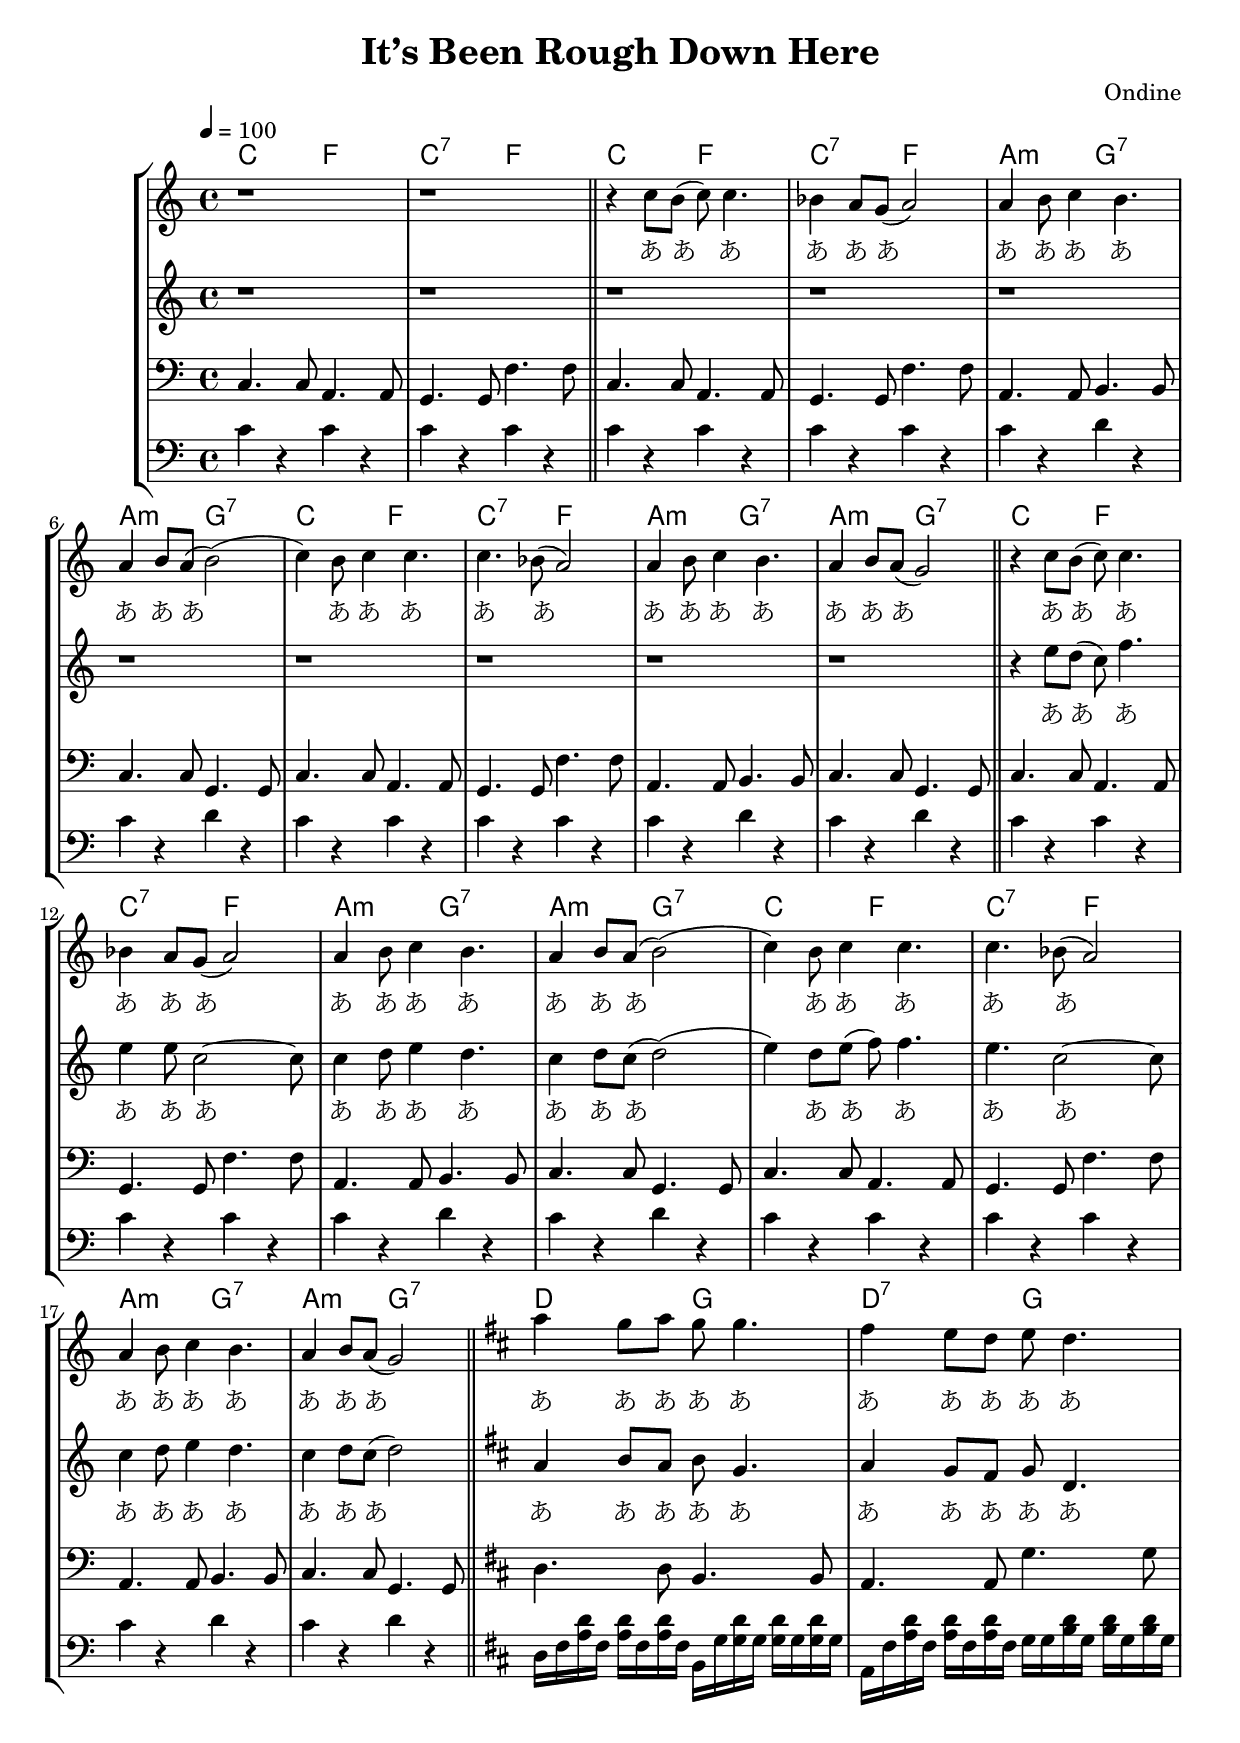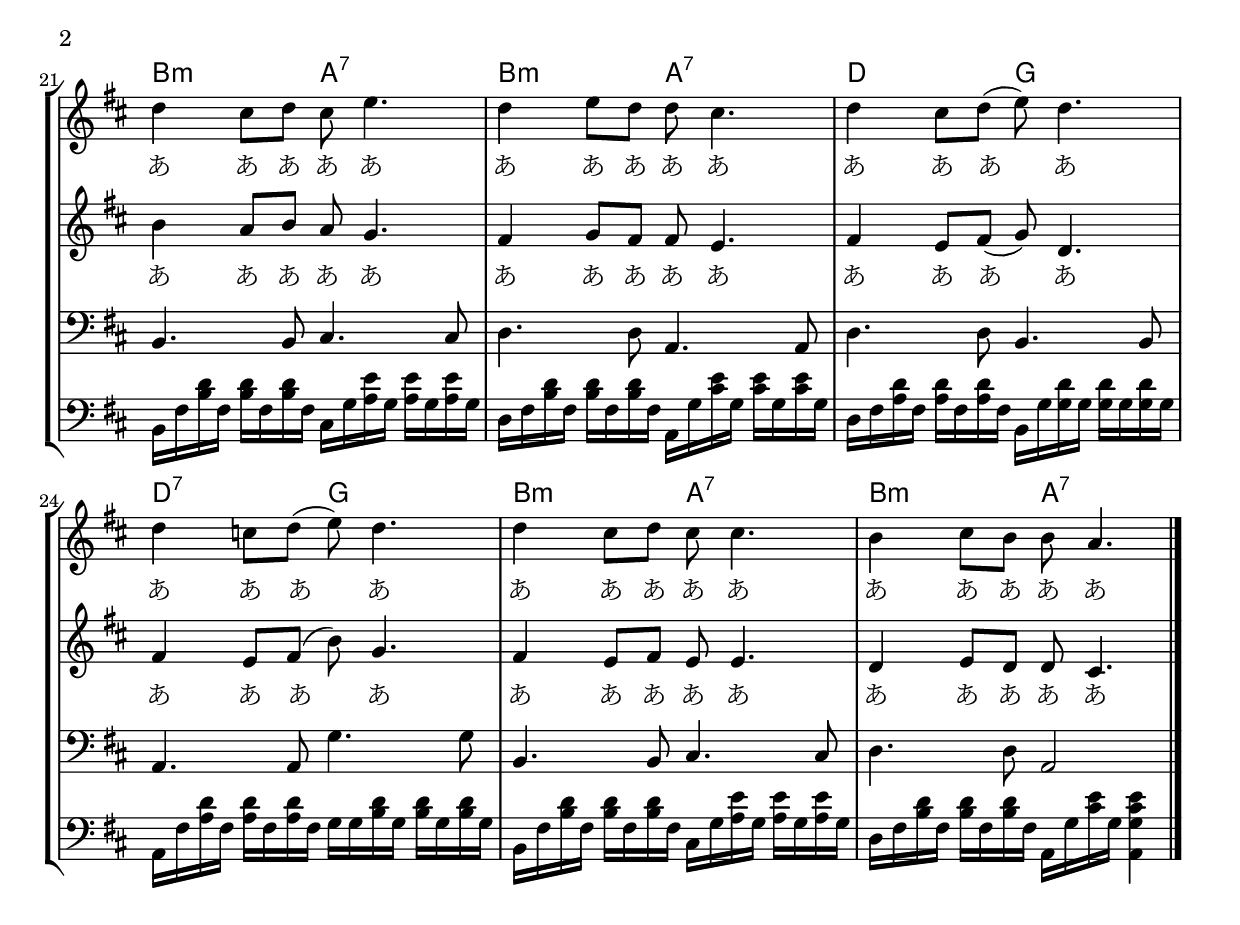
\version "2.12.1"

\header {
	title = \markup {"It’s Been Rough Down Here"}
	composer = \markup \center-column {Ondine}
}

harmony = \chordmode {
	c2 f c:7 f 

	c f c:7 f a:m g:7 a:m g:7 c f c:7 f a:m g:7 a:m g:7 

	c f c:7 f a:m g:7 a:m g:7 c f c:7 f a:m g:7 a:m g:7 

	d g d:7 g b:m a:7 b:m a:7 d g d:7 g b:m a:7 b:m a:7 
}

melody = {
	\key c \major
	\tempo 4 = 100
	r1 | r1   
	\set Staff.midiInstrument = #"Synth Voice"
	r4 c''8  b'8  (c''8)  c''4. 
	bes'4  a'8  g'8  (a'2) 
	a'4  b'8  c''4  b'4. 
	a'4  b'8  a'8  (b'2) 
	(c''4)  b'8  c''4  c''4. 
	c''4.  bes'8  (a'2) 
	a'4  b'8  c''4  b'4. 
	a'4  b'8  a'8  (g'2)
	\set Staff.midiInstrument = #"Synth Voice"
	r4 c''8  b'8  (c''8)  c''4. 
	bes'4  a'8  g'8  (a'2) 
	a'4  b'8  c''4  b'4. 
	a'4  b'8  a'8  (b'2) 
	(c''4)  b'8  c''4  c''4. 
	c''4.  bes'8  (a'2) 
	a'4  b'8  c''4  b'4. 
	a'4  b'8  a'8  (g'2)
	\set Staff.midiInstrument = #"Synth Voice"
		\key d \major
a''4  g''8  a''8  g''8  g''4. 
	fis''4  e''8  d''8  e''8  d''4. 
	d''4  cis''8  d''8  cis''8  e''4. 
	d''4  e''8  d''8  d''8  cis''4. 
	d''4  cis''8  d''8  (e''8)  d''4. 
	d''4  c''8  d''8  (e''8)  d''4. 
	d''4  cis''8  d''8  cis''8  cis''4. 
	b'4  cis''8  b'8  b'8  a'4.
	\bar "|."
}

words = \lyricmode {
	
	あ  あ  あ  あ  あ  あ  あ  あ  あ  あ  あ  あ  あ  あ  あ  あ  あ  あ  あ  あ  あ  あ  あ  あ  あ  
	あ  あ  あ  あ  あ  あ  あ  あ  あ  あ  あ  あ  あ  あ  あ  あ  あ  あ  あ  あ  あ  あ  あ  あ  あ  
	あ  あ  あ  あ  あ  あ  あ  あ  あ  あ  あ  あ  あ  あ  あ  あ  あ  あ  あ  あ  あ  あ  あ  あ  あ  あ  あ  あ  あ  あ  あ  あ  あ  あ  あ  あ  あ  あ  
}

secondmelody = {
	\key c \major
	\tempo 4 = 100
	r1 | r1   
	r1 | r1 | r1 | r1 | r1 | r1 | r1 | r1   
	\set Staff.midiInstrument = #"Acoustic grand"
	r4 e''8  d''8  (c''8)  f''4. 
	e''4  e''8  c''2~c''8 
	c''4  d''8  e''4  d''4. 
	c''4  d''8  c''8  (d''2) 
	(e''4)  d''8  e''8  (f''8)  f''4. 
	e''4.  c''2~c''8 
	c''4  d''8  e''4  d''4. 
	c''4  d''8  c''8  (d''2)
	\set Staff.midiInstrument = #"Choir Aahs"
		\key d \major
a'4  b'8  a'8  b'8  g'4. 
	a'4  g'8  fis'8  g'8  d'4. 
	b'4  a'8  b'8  a'8  g'4. 
	fis'4  g'8  fis'8  fis'8  e'4. 
	fis'4  e'8  fis'8  (g'8)  d'4. 
	fis'4  e'8  fis'8  (b'8)  g'4. 
	fis'4  e'8  fis'8  e'8  e'4. 
	d'4  e'8  d'8  d'8  cis'4.
	\bar "|."
}

secondwords = \lyricmode {
	
	
	あ  あ  あ  あ  あ  あ  あ  あ  あ  あ  あ  あ  あ  あ  あ  あ  あ  あ  あ  あ  あ  あ  あ  あ  あ  
	あ  あ  あ  あ  あ  あ  あ  あ  あ  あ  あ  あ  あ  あ  あ  あ  あ  あ  あ  あ  あ  あ  あ  あ  あ  あ  あ  あ  あ  あ  あ  あ  あ  あ  あ  あ  あ  あ  
}

tempochange = {
	\tempo 4 = 100
	r1 | r1 \bar "||"
	\tempo 4 = 100
	r1 | r1 | r1 | r1 | r1 | r1 | r1 | r1 \bar "||"
	\tempo 4 = 100
	r1 | r1 | r1 | r1 | r1 | r1 | r1 | r1 \bar "||"
	\tempo 4 = 100
	r1 | r1 | r1 | r1 | r1 | r1 | r1 | r1 \bar "|."
}

mainacc = {
	\clef bass
	\set Staff.midiInstrument = #"Lead 3 (calliope)"
	\key c \major
	\tempo 4 = 100
	c4.c8
	a,4.a,8
	g,4.g,8
	f4.f8
	\bar "||"

	\set Staff.midiInstrument = #"Lead 3 (calliope)"
	c4.c8
	a,4.a,8
	g,4.g,8
	f4.f8
	a,4.a,8
	b,4.b,8
	c4.c8
	g,4.g,8
	c4.c8
	a,4.a,8
	g,4.g,8
	f4.f8
	a,4.a,8
	b,4.b,8
	c4.c8
	g,4.g,8
	\bar "||"

	\set Staff.midiInstrument = #"Lead 3 (calliope)"
	c4.c8
	a,4.a,8
	g,4.g,8
	f4.f8
	a,4.a,8
	b,4.b,8
	c4.c8
	g,4.g,8
	c4.c8
	a,4.a,8
	g,4.g,8
	f4.f8
	a,4.a,8
	b,4.b,8
	c4.c8
	g,4.g,8
	\bar "||"

	\set Staff.midiInstrument = #"Lead 3 (calliope)"
	\key d \major
	d4.d8
	b,4.b,8
	a,4.a,8
	g4.g8
	b,4.b,8
	cis4.cis8
	d4.d8
	a,4.a,8
	d4.d8
	b,4.b,8
	a,4.a,8
	g4.g8
	b,4.b,8
	cis4.cis8
	d4.d8
	a,2
	\bar "|."
}

subacc = {
	\clef bass
	\set Staff.midiInstrument = #"Orchestra Hit"
	\key c \major
	\tempo 4 = 100
	c'4 r4
	c'4 r4
	c'4 r4
	c'4 r4
	\bar "||"

	\set Staff.midiInstrument = #"Orchestra Hit"
	c'4 r4
	c'4 r4
	c'4 r4
	c'4 r4
	c'4 r4
	d'4 r4
	c'4 r4
	d'4 r4
	c'4 r4
	c'4 r4
	c'4 r4
	c'4 r4
	c'4 r4
	d'4 r4
	c'4 r4
	d'4 r4
	\bar "||"

	\set Staff.midiInstrument = #"Orchestra Hit"
	c'4 r4
	c'4 r4
	c'4 r4
	c'4 r4
	c'4 r4
	d'4 r4
	c'4 r4
	d'4 r4
	c'4 r4
	c'4 r4
	c'4 r4
	c'4 r4
	c'4 r4
	d'4 r4
	c'4 r4
	d'4 r4
	\bar "||"

	\set Staff.midiInstrument = #"Honky-tonk"
	\key d \major
	d16 fis <a d'> fis <a d'> fis <a d'> fis
	b,16 g <g d'> g <g d'> g <g d'> g
	a,16 fis <a d'> fis <a d'> fis <a d'> fis
	g16 g <b d'> g <b d'> g <b d'> g
	b,16 fis <b d'> fis <b d'> fis <b d'> fis
	cis16 g <a e'> g <a e'> g <a e'> g
	d16 fis <b d'> fis <b d'> fis <b d'> fis
	a,16 g <cis' e'> g <cis' e'> g <cis' e'> g
	d16 fis <a d'> fis <a d'> fis <a d'> fis
	b,16 g <g d'> g <g d'> g <g d'> g
	a,16 fis <a d'> fis <a d'> fis <a d'> fis
	g16 g <b d'> g <b d'> g <b d'> g
	b,16 fis <b d'> fis <b d'> fis <b d'> fis
	cis16 g <a e'> g <a e'> g <a e'> g
	d16 fis <b d'> fis <b d'> fis <b d'> fis
	a,16 g <cis' e'> g <a, g cis' e'>4
	\bar "|."
}

percA = {
	\drummode {
	r1 |r1 \bar "||"
	r1 |r1 |r1 |r1 |r1 |r1 |r1 |r1 \bar "||"
	r1  |r1  |r1  |r1  |r1  |r1  |r1  |r2 r8 hho4 hho8  \bar "||"
	r1  |r2. hho4  |r1  |r2. hho4  |r1  |r2. hho4  |r1  |r2. hho4  \bar "|."
	}
}

percB = {
	\drummode {
	r1 |r1 \bar "||"
	r1 |r1 |r1 |r1 |r1 |r1 |r1 |r1 \bar "||"
	r4. hhp2 hhp8  |r4. hhp2 hhp8  |r4. hhp2 hhp8  |r4. hhp2 hhp8  |r4. hhp2 hhp8  |r4. hhp2 hhp8  |r4. hhp2 hhp8  |hhp4 hhp4 hhp4 hhp4  \bar "||"
	r16 hhp16 hhp8 hhp16 hhp8 hhp2 r16  |r16 hhp16 hhp8 hhp16 hhp8 hhp2 r16  |r16 hhp16 hhp8 hhp16 hhp8 hhp2 r16  |r16 hhp16 hhp8 hhp16 hhp8 hhp2 r16  |r16 hhp16 hhp8 hhp16 hhp8 hhp2 r16  |r16 hhp16 hhp8 hhp16 hhp8 hhp2 r16  |r16 hhp16 hhp8 hhp16 hhp8 hhp2 r16  |r16 hhp16 hhp8 hhp16 hhp8 hhp2 hhp16  \bar "|."
	}
}

percC = {
	\drummode {
	r1 |r1 \bar "||"
	r1 |r1 |r1 |r1 |r1 |r1 |r1 |r1 \bar "||"
	hh4 hh4 hh4 hh4  |hh4 hh4 hh4 hh4  |hh4 hh4 hh4 hh4  |hh4 hh4 hh4 hh4  |hh4 hh4 hh4 hh4  |hh4 hh4 hh4 hh4  |hh4 hh4 hh4 hh4  |r4. hh2 r8  \bar "||"
	hh8. hh8. hh2 r8  |hh8. hh8. hh2 hh8  |hh8. hh8. hh2 r8  |hh8. hh8. hh2 hh8  |hh8. hh8. hh2 r8  |hh8. hh8. hh2 hh8  |hh8. hh8. hh2 r8  |hh8. hh8. hh4 hh4 hh8  \bar "|."
	}
}

percD = {
	\drummode {
	r1 |r1 \bar "||"
	r1 |r1 |r1 |r1 |r1 |r1 |r1 |r1 \bar "||"
	bd2. r8 bd8  |bd8. bd8. bd2 bd8  |bd2. r8 bd8  |bd8. bd8. bd2 bd8  |bd2. r8 bd8  |bd8. bd8. bd2 bd8  |bd2. r8 bd8  |bd8. bd4. r16 bd4 bd8  \bar "||"
	r2 ss2  |r2 ss2  |r2 ss2  |r2 ss2  |r2 ss2  |r2 ss2  |r2 ss2  |r2 ss2  \bar "|."
	}
}

percE = {
	\drummode {
	r1 |r1 \bar "||"
	r1 |r1 |r1 |r1 |r1 |r1 |r1 |r1 \bar "||"
	r1 | r1 | r1 | r1 | r1 | r1 | r1 | r1 \bar "||"
	bd2 r8 bd4 bd8  |bd4. bd4 bd4 bd8  |bd2 r8 bd4 bd8  |bd4. bd4 bd4 bd8  |bd2 r8 bd4 bd8  |bd4. bd4 bd4 bd8  |bd2 r8 bd4 bd8  |bd4. bd4 bd4.  \bar "|."
	}
}

\score {
	<<
		\new StaffGroup <<
			\new ChordNames {\harmony}
			\new Voice = "melody" {\melody}
			\new Lyrics \lyricsto "melody" \words
			\new Voice = "secondmelody" {\secondmelody}
			\new Lyrics \lyricsto "secondmelody" \secondwords
			\new Staff = "mainacc" {\mainacc}
			\new Staff = "subacc" {\subacc}
		>>
	>>
	\layout { }
}
